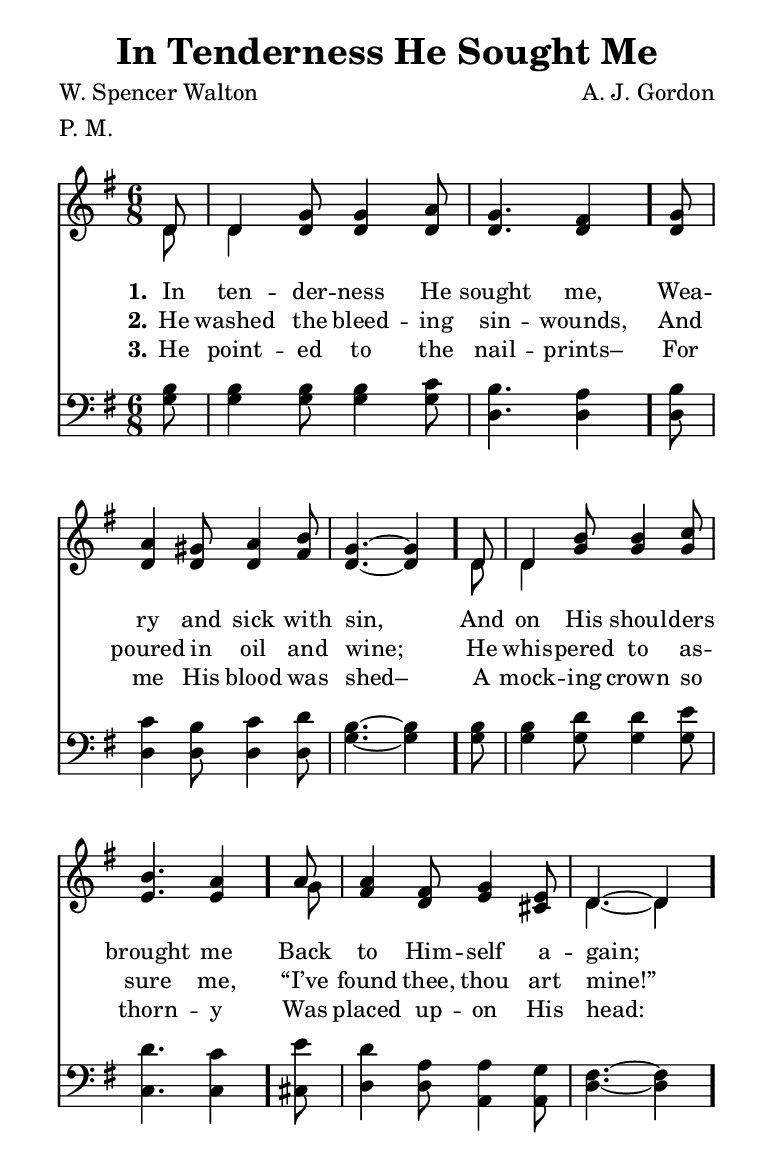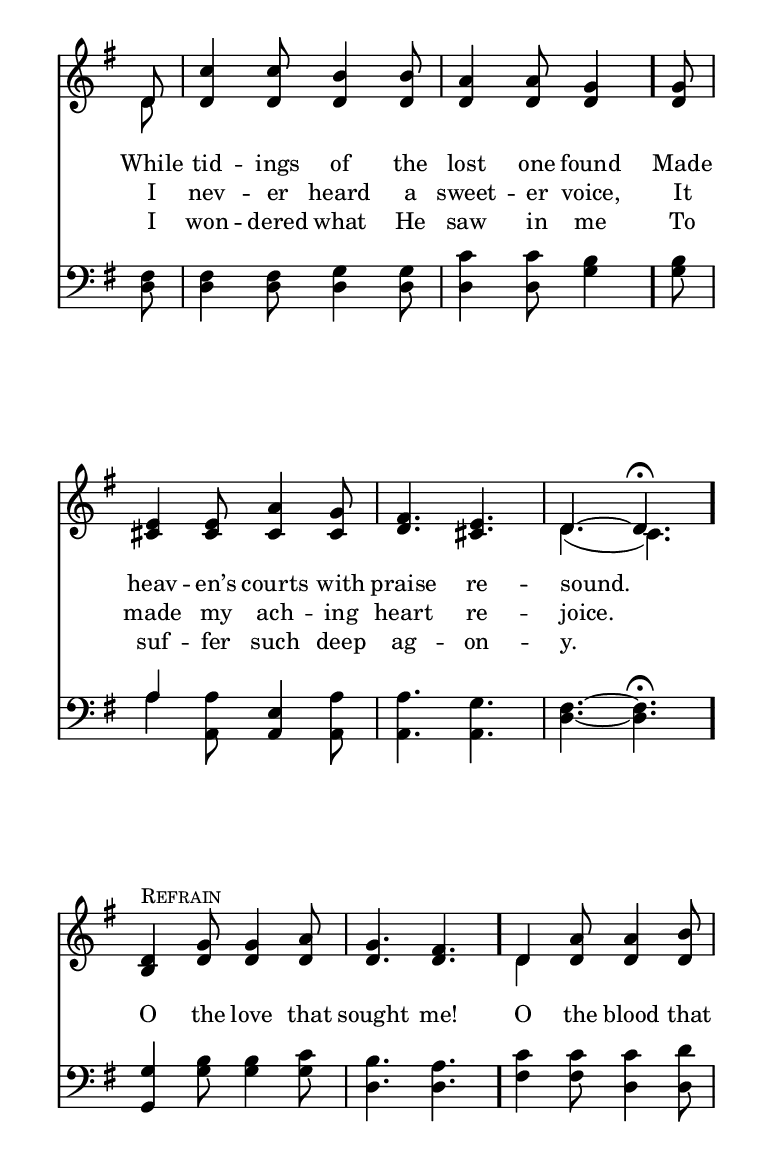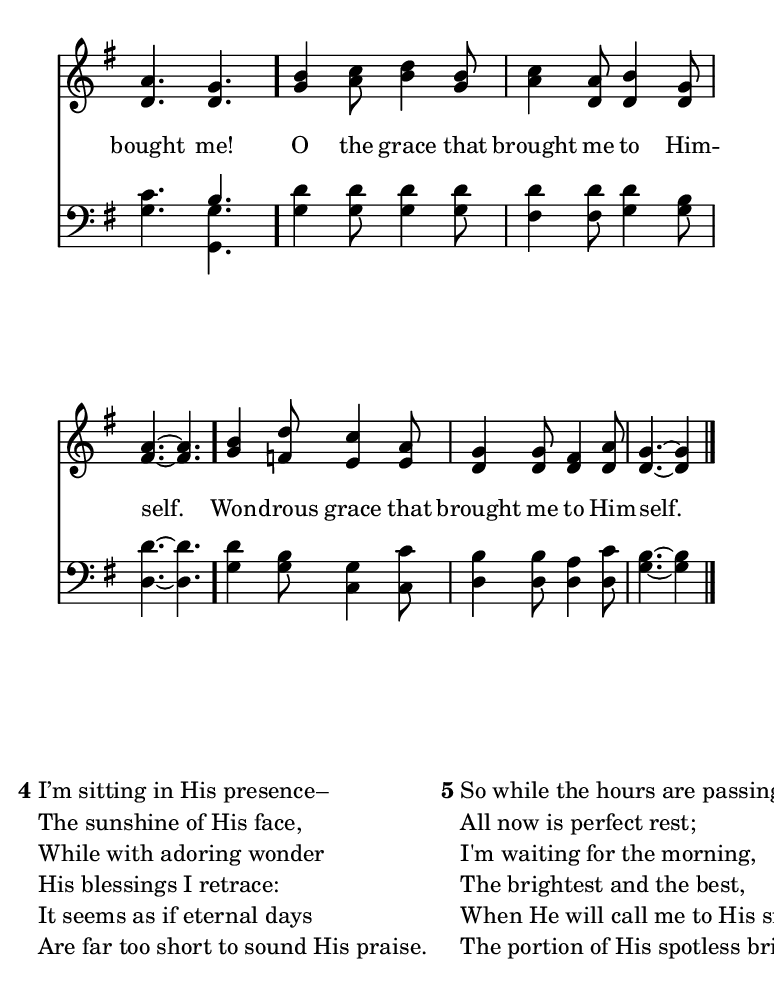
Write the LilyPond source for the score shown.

\include "common/global.ily"
\paper {
  \include "common/paper.ily"
  ragged-last-bottom = ##t
  systems-per-page = ##f
  page-count = ##f
}

\header{
  hymnnumber = "168"
  title = "In Tenderness He Sought Me"
  tunename = ""
  meter = "P. M."
  poet = "W. Spencer Walton"
  composer = "A. J. Gordon"
  %copyright = ""
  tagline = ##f
}

ta = { \tempo 8=150 }
tb = { \tempo 8=75 }

global = {
  \include "common/overrides.ily"
  \override Staff.TimeSignature.style = #'numbered
  \time 6/8
  \override Score.MetronomeMark.transparent = ##t % hide all fermata changes too
  \ta
  \key g \major
  \partial 8
  \autoBeamOff
}

patternAA = { c8 | c4 c8 c4 c8 | c4. c4 }
patternBA = { c8 | c4 c8 c4 c8 | c4 c8 c4 }
patternCA = { c8 | c4 c8 c4 c8 | c4. c4. | c4. c4. }

patternDA = { c4 c8 c4 c8 | c4. c4. }
patternDB = { c4 c8 c4 c8 | c4 c8 c4 c8 | c4. c4. }
patternDC = { c4 c8 c4 c8 | c4 c8 c4 c8 | c4. c4 }

notesSoprano = {
\global
\relative c' {

  \changePitch \patternAA { d | d g g a | g fis }
  \changePitch \patternAA { g | a gis a b | g ~ g  }
  \changePitch \patternAA { d | d b' b c | b a }
  \changePitch \patternAA { a | a fis g e | d ~ d }
  \changePitch \patternBA { d | c' c b b | a a g }
  \changePitch \patternCA { g | e e a g | fis e | d ~ \tb d \fermata \ta }

  << s^\markup { \small \caps "Refrain" }
  \changePitch \patternDA { d g g a | g fis } >>
  \changePitch \patternDA { d | a' a b | a g }
  \changePitch \patternDB { b c d b | c a b g | a ~ a }
  \changePitch \patternDC { b d c a | g g fis a | g ~ g }

  \bar "|."

}
}

notesAlto = {
\global
\relative e' {

  \changePitch \patternAA { d | d d d d | d d }
  \changePitch \patternAA { d | d d d fis | d ~ d }
  \changePitch \patternAA { d | d g g g | e e }
  \changePitch \patternAA { g | fis d e cis | d ~ d }
  \changePitch \patternBA { d | d d d d | d d d }
  \changePitch \patternCA { d | cis cis cis cis | d cis | d( c) }

  \changePitch \patternDA { b d d d | d d }
  \changePitch \patternDA { d d d d | d d }
  \changePitch \patternDB { g a b g | a d, d d | fis ~ fis }
  \changePitch \patternDC { g f e e | d d d d | d ~ d }

}
}

notesTenor = {
\global
\relative a {

  \changePitch \patternAA { b | b b b c | b a }
  \changePitch \patternAA { b | c b c d | b ~ b }
  \changePitch \patternAA { b | b d d e | d c }
  \changePitch \patternAA { e | d a a g | fis ~ fis }
  \changePitch \patternBA { fis | fis fis g g | c c b }
  \changePitch \patternCA { b | a a e a | a g | fis ~ fis }

  \changePitch \patternDA { g b b c | b a }
  \changePitch \patternDA { c c c d | c b }
  \changePitch \patternDB { d d d d | d d d b | d ~ d }
  \changePitch \patternDC { d b g c | b b a c | b ~ b }

}
}

notesBass = {
\global
\relative f {

  \changePitch \patternAA { g | g g g g | d d }
  \changePitch \patternAA { d | d d d d | g ~ g }
  \changePitch \patternAA { g | g g g g | c, c }
  \changePitch \patternAA { cis | d d a a | d ~ d }
  \changePitch \patternBA { d | d d d d | d d g }
  \changePitch \patternCA { g | a a, a a | a a | d ~ d \fermata }

  \changePitch \patternDA { g, g' g g | d d }
  \changePitch \patternDA { fis fis d d | g <g g,> }
  \changePitch \patternDB { g g g g | fis fis g g | d ~ d }
  \changePitch \patternDC { g g | c, c | d d d d | g ~ g }

}
}

Refrain = \lyricmode {

O the love that sought me! \bar "."
O the blood that bought me! \bar "."
O the grace that brought me to Him -- self. \bar "."
Won -- drous grace that brought me to Him -- self. \bar "."

}

wordsA = \lyricmode {
\set stanza = "1."

In ten -- der -- ness He sought me, \bar "."
Wea -- ry and sick with sin, \bar "."
And on His shoul -- ders brought me \bar "."
Back to Him -- self a -- gain; \bar "."
While tid -- ings of the lost one found \bar "."
Made heav -- en’s courts with praise re -- sound. \bar "."

}

wordsB = \lyricmode {
\set stanza = "2."

He washed the bleed -- ing sin -- wounds,
And poured in oil and wine;
He whis -- pered to as -- sure me,
“I’ve found thee, thou art mine!”
I nev -- er heard a sweet -- er voice,
It made my ach -- ing heart re -- joice.

\Refrain

}

wordsC = \lyricmode {
\set stanza = "3."

He point -- ed to the nail -- prints–
For me His blood was shed–
A mock -- ing crown so thorn -- y
Was placed up -- on His head:
I won -- dered what He saw in me
To suf -- fer such deep ag -- on -- y.

}

wordsD = \markuplist {

\line { I’m sitting in His presence– }
\line { The sunshine of His face, }
\line { While with adoring wonder }
\line { His blessings I retrace: }
\line { It seems as if eternal days }
\line { Are far too short to sound His praise. }

}

wordsE = \markuplist {

\line { So while the hours are passing, }
\line { All now is perfect rest; }
\line { I'm waiting for the morning, }
\line { The brightest and the best, }
\line { When He will call me to His side, }
\line { The portion of His spotless bride. }

}

\score {
  \context ChoirStaff <<
    \context Staff = upper <<
      \set ChoirStaff.systemStartDelimiter = #'SystemStartBar
      \set ChoirStaff.printPartCombineTexts = ##f
      \partcombine #'(2 . 9) \notesSoprano \notesAlto
      \context NullVoice = sopranos { \voiceOne << \notesSoprano >> }
      \context NullVoice = altos { \voiceTwo << \notesAlto >> }
      \context Lyrics = one   \lyricsto sopranos \wordsA
      \context Lyrics = two   \lyricsto sopranos \wordsB
      \context Lyrics = three \lyricsto sopranos \wordsC
    >>
    \context Staff = men <<
      \clef bass
      \set ChoirStaff.printPartCombineTexts = ##f
      \partcombine #'(2 . 9) \notesTenor \notesBass
      \context NullVoice = tenors { \voiceOne << \notesTenor >> }
      \context NullVoice = basses { \voiceTwo << \notesBass >> }
    >>
  >>
  \layout {
    \include "common/layout.ily"
  }
  \midi{
    \include "common/midi.ily"
  }
}

\noPageBreak

\markup { \fill-line {
  \hspace #0.1
  \line{ \bold 4 \column { \wordsD } }
  \hspace #0.1
  \line{ \bold 5 \column { \wordsE } }
  \hspace #0.1
} }

\version "2.19.49"  % necessary for upgrading to future LilyPond versions.

% vi:set et ts=2 sw=2 ai nocindent syntax=lilypond:
